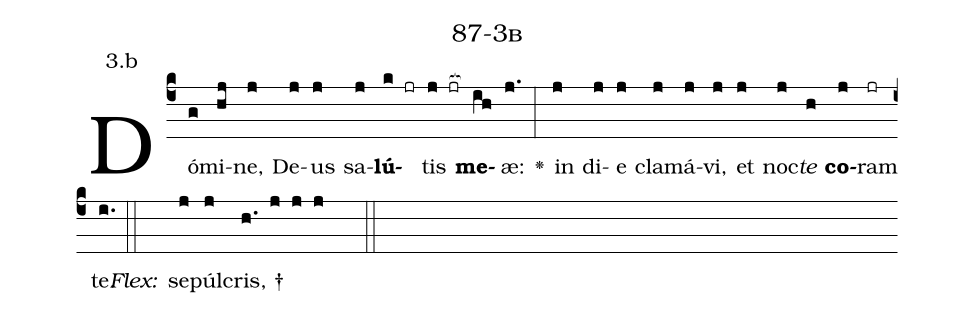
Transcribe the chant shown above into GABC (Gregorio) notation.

name: 87-3b;
annotation: 3.b;
%%
(c4)Dó(g)mi(hj)ne,(j) De(j)us(j) sa(j)<b>lú</b>(k jr)tis(j jr[ocb:1{]) <b>me</b>(ih[ocb:0}])æ:(j.) <v>\greheightstar</v>(:) in(j) di(j)e(j) cla(j)má(j)vi,(j) et(j) noc(j)<i>te</i>(h) <b>co</b>(j)ram(jr) te.(i.) (::)
<i>Flex:</i>()  se(j)púl(j)cris, †(h. j j j  ::)

%E(j) u(j) o(j) u(h) a(j) e.(i.) (::)
